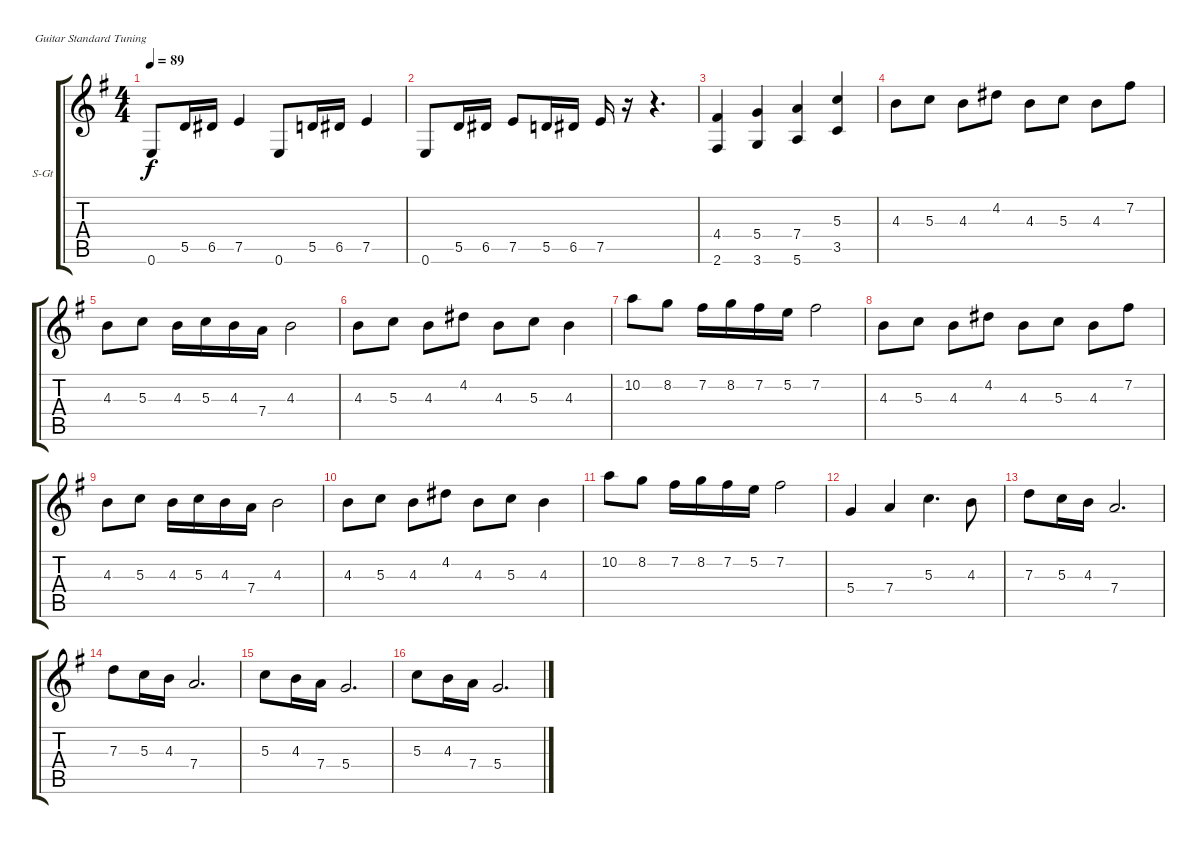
\bracketExtendMode groupsimilarinstruments
\firstSystemTrackNameOrientation horizontal
\otherSystemsTrackNameOrientation horizontal
\track ("Acoustic Guitar" "S-Gt") {instrument acousticguitarsteel}
\staff {score tabs}
\tuning (E4 B3 G3 D3 A2 E2)
\ts (4 4)
\tempo 89
\clef g2
\scale
0.5
\ks eminor
0.6.8{dy f} 5.5.16 6.5.16 7.5.4 0.6.8 5.5.16 6.5.16 7.5.4 |
\scale
0.5 0.6.8 5.5.16 6.5.16 7.5.8 5.5.16 6.5.16 7.5.16 r.16 r.4{d} |
\scale
0.5 (2.6 4.4).4 (3.6 5.4).4 (5.6 7.4).4 (3.5 5.3).4 |
\scale
0.5 4.3.8 5.3.8 4.3.8 4.2.8 4.3.8 5.3.8 4.3.8 7.2.8 |
\scale
0.5 4.3.8 5.3.8 4.3.16 5.3.16 4.3.16 7.4.16 4.3.2 |
\scale
0.5 4.3.8 5.3.8 4.3.8 4.2.8 4.3.8 5.3.8 4.3.4 |
\scale
0.5 10.2.8 8.2.8 7.2.16 8.2.16 7.2.16 5.2.16 7.2.2 |
\scale
0.5 4.3.8 5.3.8 4.3.8 4.2.8 4.3.8 5.3.8 4.3.8 7.2.8 |
\scale
0.5 4.3.8 5.3.8 4.3.16 5.3.16 4.3.16 7.4.16 4.3.2 |
\scale
0.5 4.3.8 5.3.8 4.3.8 4.2.8 4.3.8 5.3.8 4.3.4 |
\scale
0.5 10.2.8 8.2.8 7.2.16 8.2.16 7.2.16 5.2.16 7.2.2 |
\scale
0.5 5.4.4 7.4.4 5.3.4{d} 4.3.8 |
\scale
0.5 7.3.8 5.3.16 4.3.16 7.4.2{d} |
\scale
0.5 7.3.8 5.3.16 4.3.16 7.4.2{d} |
\scale
0.5 5.3.8 4.3.16 7.4.16 5.4.2{d} |
\scale
0.5 5.3.8 4.3.16 7.4.16 5.4.2{d}
